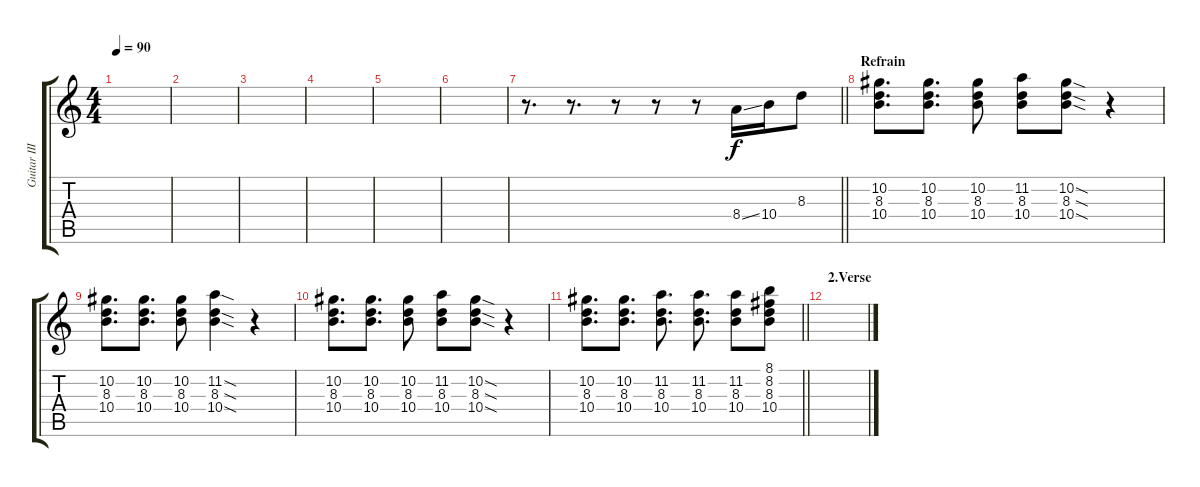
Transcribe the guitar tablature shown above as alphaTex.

\track ("Guitar III (Richard Fortus)" "Guitar III") {instrument distortionguitar}
\staff {score tabs}
\tuning (Eb4 Bb3 Gb3 Db3 Ab2 Eb2) {hide}
\ts (4 4)
\tempo 90
\clef g2
\ks c
|
|
|
|
|
|
\barLineRight lightlight
r.8{d} r.8{d} r.8 r.8 r.8 8.4{ss}.16 10.4.16 8.3.8 |
\section ("" "Refrain")
(10.2 8.3 10.4).8{d} (10.2 8.3 10.4).8{d} (10.2 8.3 10.4).8 (11.2 8.3 10.4).8 (10.2{sod} 8.3{sod} 10.4{sod}).8 r.4 |
(10.2 8.3 10.4).8{d} (10.2 8.3 10.4).8{d} (10.2 8.3 10.4).8 (11.2{sod} 8.3{sod} 10.4{sod}).4 r.4 |
(10.2 8.3 10.4).8{d} (10.2 8.3 10.4).8{d} (10.2 8.3 10.4).8 (11.2 8.3 10.4).8 (10.2{sod} 8.3{sod} 10.4{sod}).8 r.4 |
\barLineRight lightlight
(10.2 8.3 10.4).8{d} (10.2 8.3 10.4).8{d} (11.2 8.3 10.4).8{d} (11.2 8.3 10.4).8{d} (11.2 8.3 10.4).8 (8.1 8.2 8.3 10.4).8 |
\section ("" "2.Verse")
